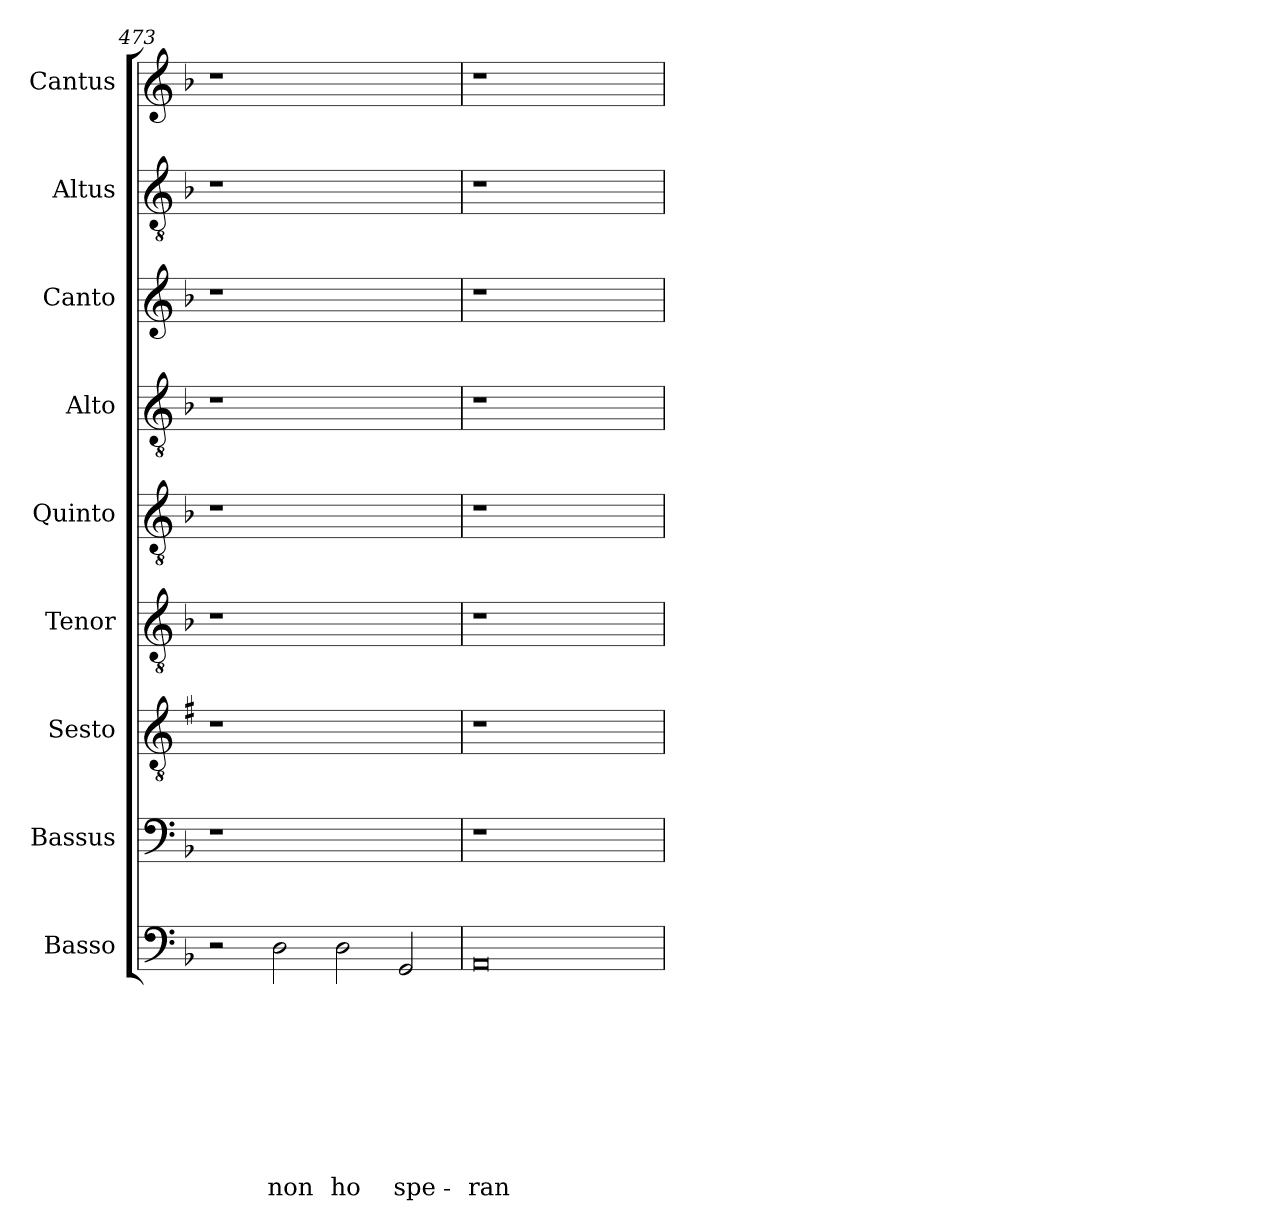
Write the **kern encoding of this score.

**kern	**text	**text	**text	**text	**text	**text	**text	**text	**text	**kern	**kern	**kern	**kern	**kern	**kern	**kern	**kern
*part9	*part9	*part9	*part9	*part9	*part9	*part9	*part9	*part9	*part9	*part8	*part7	*part6	*part5	*part4	*part3	*part2	*part1
*staff9	*staff9	*staff9	*staff9	*staff9	*staff9	*staff9	*staff9	*staff9	*staff9	*staff8	*staff7	*staff6	*staff5	*staff4	*staff3	*staff2	*staff1
*I"Basso	*	*	*	*	*	*	*	*	*	*I"Bassus	*I"Sesto	*I"Tenor	*I"Quinto	*I"Alto	*I"Canto	*I"Altus	*I"Cantus
*	*	*	*	*	*	*	*	*	*	*	*I'Sesto	*I'Tenor	*I'Quinto	*I'Alto	*I'Canto	*I'Altus	*I'Cantus
*clefF4	*	*	*	*	*	*	*	*	*	*clefF4	*clefGv2	*clefGv2	*clefGv2	*clefGv2	*clefG2	*clefGv2	*clefG2
*k[b-]	*	*	*	*	*	*	*	*	*	*k[b-]	*k[f#]	*k[b-]	*k[b-]	*k[b-]	*k[b-]	*k[b-]	*k[b-]
*F:	*	*	*	*	*	*	*	*	*	*F:	*G:	*F:	*F:	*F:	*F:	*F:	*F:
=473	=473	=473	=473	=473	=473	=473	=473	=473	=473	=473	=473	=473	=473	=473	=473	=473	=473
2r	.	.	.	.	.	.	.	.	.	1r	1r	1r	1r	1r	1r	1r	1r
!	!	!	!	!	!	!	!	!	!LO:LY:b	!	!	!	!	!	!	!	!
2D\	.	.	.	.	.	.	.	.	non	.	.	.	.	.	.	.	.
!	!	!	!	!	!	!	!	!	!LO:LY:b	!	!	!	!	!	!	!	!
2D\	.	.	.	.	.	.	.	.	ho	1ryy	1ryy	1ryy	1ryy	1ryy	1ryy	1ryy	1ryy
!	!	!	!	!	!	!	!	!	!LO:LY:b	!	!	!	!	!	!	!	!
2GG/	.	.	.	.	.	.	.	.	spe-	.	.	.	.	.	.	.	.
=474	=474	=474	=474	=474	=474	=474	=474	=474	=474	=474	=474	=474	=474	=474	=474	=474	=474
!	!	!	!	!	!	!	!	!	!LO:LY:b	!	!	!	!	!	!	!	!
0AA	.	.	.	.	.	.	.	.	-ran-	1r	1r	1r	1r	1r	1r	1r	1r
.	.	.	.	.	.	.	.	.	.	1ryy	1ryy	1ryy	1ryy	1ryy	1ryy	1ryy	1ryy
=	=	=	=	=	=	=	=	=	=	=	=	=	=	=	=	=	=
*-	*-	*-	*-	*-	*-	*-	*-	*-	*-	*-	*-	*-	*-	*-	*-	*-	*-
